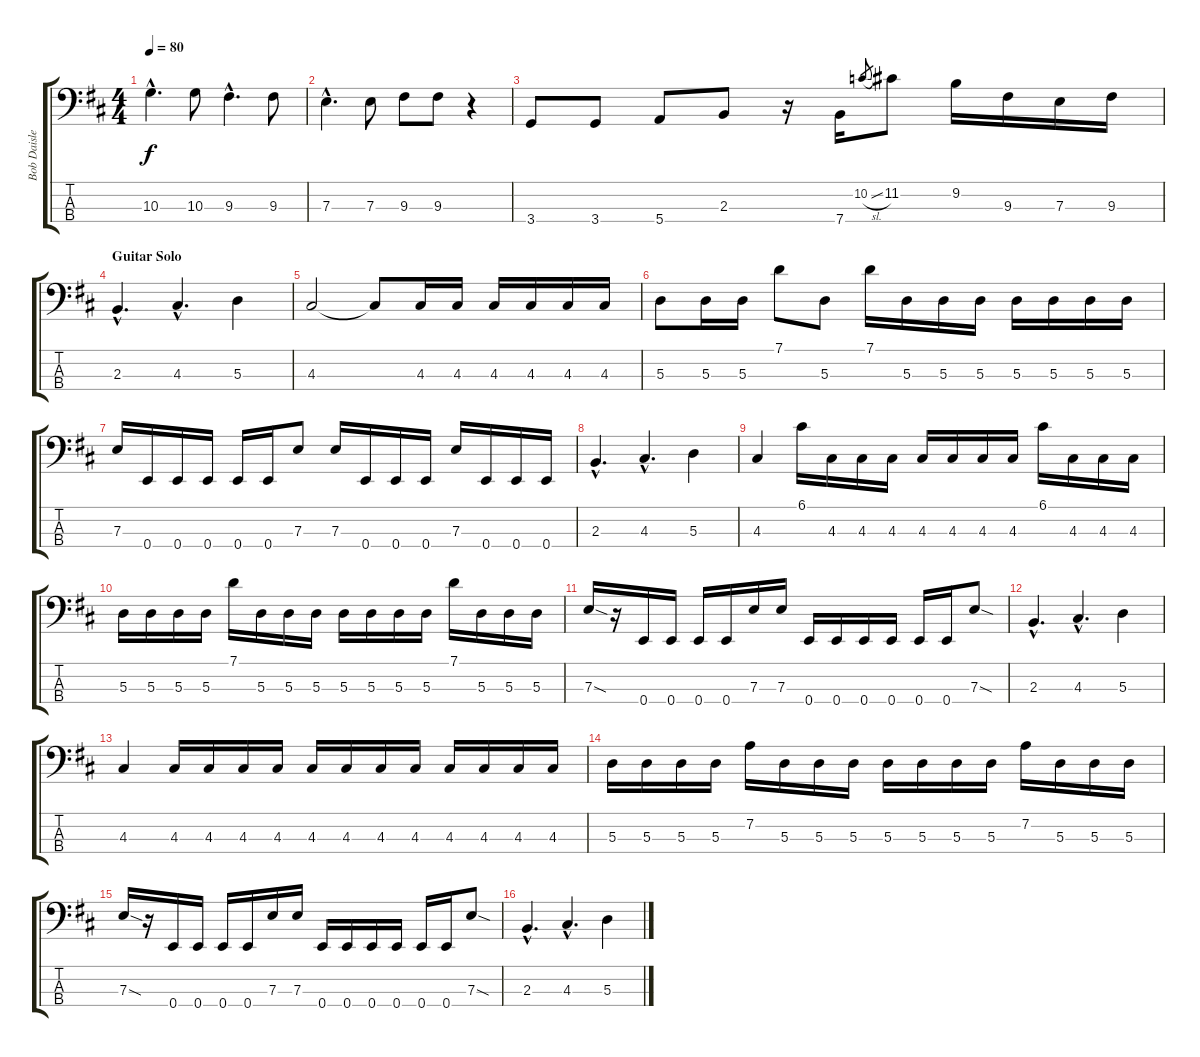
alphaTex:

\track ("Bob Daisley" "Bob Daisle") {instrument fretlessbass}
\staff {score tabs}
\tuning (G2 D2 A1 E1) {hide}
\ts (4 4)
\tempo 80
\clef f4
\ks bminor
10.3{hac}.4{d dy f} 10.3.8 9.3{hac}.4{d} 9.3.8 |
7.3{hac}.4{d} 7.3.8 9.3.8 9.3.8 r.4 |
3.4.8 3.4.8 5.4.8 2.3.8 r.16 7.4.16 10.2{sl}.8{gr} 11.2.8 9.2.16 9.3.16 7.3.16 9.3.16 |
\section ("" "Guitar Solo")
2.3{hac}.4{d} 4.3{hac}.4{d} 5.3.4 |
4.3.2 4.3{t}.8 4.3.16 4.3.16 4.3.16 4.3.16 4.3.16 4.3.16 |
5.3.8 5.3.16 5.3.16 7.1.8 5.3.8 7.1.16 5.3.16 5.3.16 5.3.16 5.3.16 5.3.16 5.3.16 5.3.16 |
7.3.16 0.4.16 0.4.16 0.4.16 0.4.16 0.4.16 7.3.8 7.3.16 0.4.16 0.4.16 0.4.16 7.3.16 0.4.16 0.4.16 0.4.16 |
2.3{hac}.4{d} 4.3{hac}.4{d} 5.3.4 |
4.3.4 6.1.16 4.3.16 4.3.16 4.3.16 4.3.16 4.3.16 4.3.16 4.3.16 6.1.16 4.3.16 4.3.16 4.3.16 |
5.3.16 5.3.16 5.3.16 5.3.16 7.1.16 5.3.16 5.3.16 5.3.16 5.3.16 5.3.16 5.3.16 5.3.16 7.1.16 5.3.16 5.3.16 5.3.16 |
7.3{sod}.16 r.16 0.4.16 0.4.16 0.4.16 0.4.16 7.3.16 7.3.16 0.4.16 0.4.16 0.4.16 0.4.16 0.4.16 0.4.16 7.3{sod}.8 |
2.3{hac}.4{d} 4.3{hac}.4{d} 5.3.4 |
4.3.4 4.3.16 4.3.16 4.3.16 4.3.16 4.3.16 4.3.16 4.3.16 4.3.16 4.3.16 4.3.16 4.3.16 4.3.16 |
5.3.16 5.3.16 5.3.16 5.3.16 7.2.16 5.3.16 5.3.16 5.3.16 5.3.16 5.3.16 5.3.16 5.3.16 7.2.16 5.3.16 5.3.16 5.3.16 |
7.3{sod}.16 r.16 0.4.16 0.4.16 0.4.16 0.4.16 7.3.16 7.3.16 0.4.16 0.4.16 0.4.16 0.4.16 0.4.16 0.4.16 7.3{sod}.8 |
2.3{hac}.4{d} 4.3{hac}.4{d} 5.3.4
